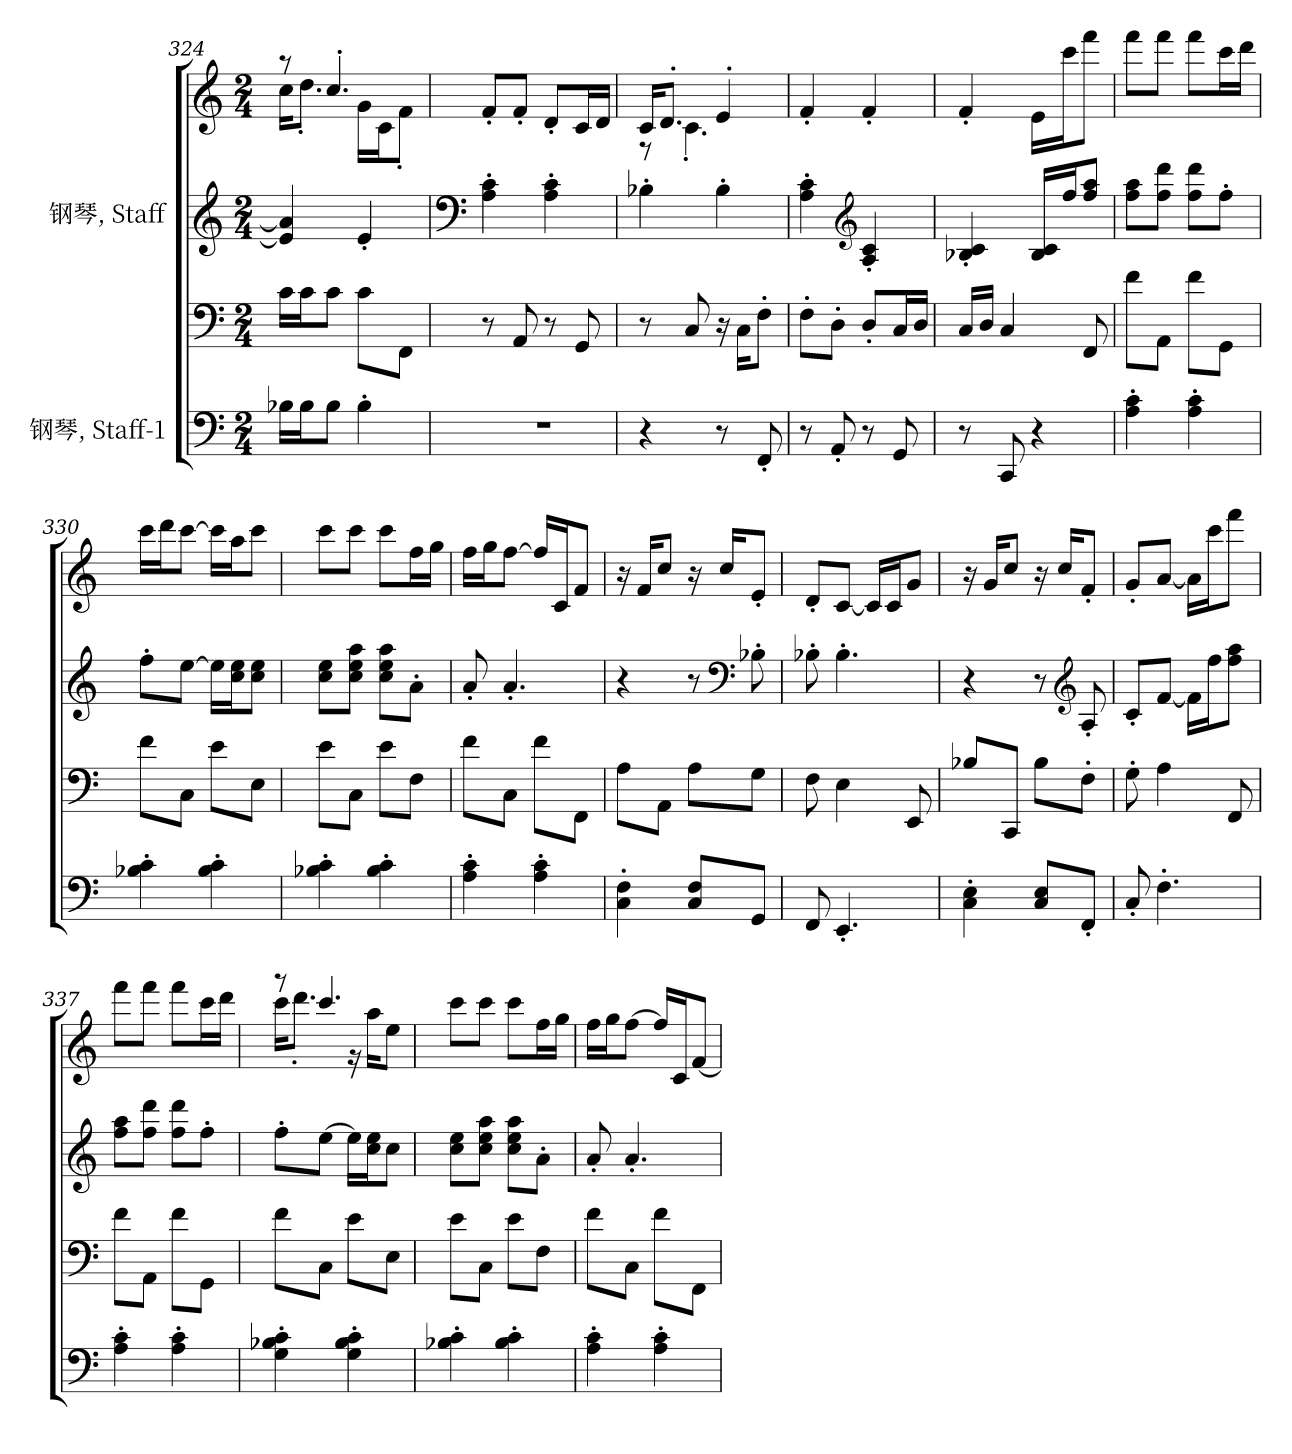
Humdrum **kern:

**kern	**kern	**kern	**kern
*part2	*part2	*part1	*part1
*staff4	*staff3	*staff2	*staff1
*I"钢琴, Staff-1	*	*I"钢琴, Staff	*
*clefF4	*clefF4	*clefG2	*clefG2
*k[]	*k[]	*k[]	*k[]
*M2/4	*M2/4	*M2/4	*M2/4
=324	=324	=324	=324
*	*	*	*^
16B-X\LL	16c\LL	4e/] 4a/]	8r	16cc\KL
16B-\J	16c\J	.	.	8.dd'\J
8B-\J	8c\J	.	4.cc'/	.
4B-'\	8c\L	4e'/	.	16g\LL
.	.	.	.	16c\J
.	8FF\J	.	.	8f'\J
*	*	*	*v	*v
=325	=325	=325	=325
*	*	*clefF4	*
2r	8r	4A\' 4c\'	8f'/L
.	8AA/	.	8f'/J
.	8r	4A\' 4c\'	8d'/L
.	8GG/	.	16c/L
.	.	.	16d/JJ
!!LO:LB:g=z
=326	=326	=326	=326
*	*	*	*^
4r	8r	4B-X'\	16c/KL	8r
.	.	.	8.d'/J	.
.	8C/	.	.	4.c'\
8r	16r	4B-'\	4e'/	.
.	16C\KL	.	.	.
8FF'/	8F'\J	.	.	.
*	*	*	*v	*v
=327	=327	=327	=327
8r	8F'\L	4A\' 4c\'	4f'/
8AA'/	8D'\J	.	.
*	*	*clefG2	*
8r	8D'/L	4A/' 4c/'	4f'/
8GG/	16C/L	.	.
.	16D/JJ	.	.
=328	=328	=328	=328
8r	16C/LL	4B-X/' 4c/'	4f'/
.	16D/JJ	.	.
8CC/	4C/	.	.
4r	.	16B-/ 16c/LL	16e\LL
.	.	16ff/J	16ccc\J
.	8FF/	8ff/ 8aa/J	8fff\J
=329	=329	=329	=329
4A\' 4c\'	8f\L	8ff\ 8aa\L	8fff\L
.	8AA\J	8ff\ 8ddd\J	8fff\J
4A\' 4c\'	8f\L	8ff\ 8ddd\L	8fff\L
.	8GG\J	8ff'\J	16ccc\L
.	.	.	16ddd\JJ
=330	=330	=330	=330
4B-X\' 4c\'	8f\L	8ff'\L	16ccc\LL
.	.	.	16ddd\J
.	8C\J	[8ee\J	[8ccc\J
4B-\' 4c\'	8e\L	16ee\LL]	16ccc\LL]
.	.	16cc\ 16ee\J	16aa\J
.	8E\J	8cc\ 8ee\J	8ccc\J
!!LO:PB:g=z
=331	=331	=331	=331
4B-X\' 4c\'	8e\L	8cc\ 8ee\L	8ccc\L
.	8C\J	8cc\ 8ee\ 8aa\J	8ccc\J
4B-\' 4c\'	8e\L	8cc\ 8ee\ 8aa\L	8ccc\L
.	8F\J	8a'\J	16ff\L
.	.	.	16gg\JJ
=332	=332	=332	=332
4A\' 4c\'	8f\L	8a'/	16ff\LL
.	.	.	16gg\J
.	8C\J	4.a'/	[8ff\J
4A\' 4c\'	8f\L	.	16ff/LL]
.	.	.	16c/J
.	8FF\J	.	8f/J
=333	=333	=333	=333
4C\' 4F\'	8A\L	4r	16r
.	.	.	16f/KL
.	8AA\J	.	8cc/J
8C/ 8F/L	8A\L	8r	16r
.	.	.	16cc/KL
*	*	*clefF4	*
8GG/J	8G\J	8B-X'\	8e'/J
=334	=334	=334	=334
8FF/	8F\	8B-X'\	8d'/L
4.EE'/	4E\	4.B-'\	[8c/J
.	.	.	16c/LL]
.	.	.	16c/J
.	8EE/	.	8g/J
=335	=335	=335	=335
4C\' 4E\'	8B-X/L	4r	16r
.	.	.	16g/KL
.	8CC/J	.	8cc/J
8C/ 8E/L	8B-\L	8r	16r
.	.	.	16cc/KL
*	*	*clefG2	*
8FF'/J	8F'\J	8A'/	8f'/J
!!LO:LB:g=z
=336	=336	=336	=336
8C'/	8G'\	8c'/L	8g'/L
4.F'\	4A\	[8f/J	[8a/J
.	.	16f\LL]	16a\LL]
.	.	16ff\J	16ccc\J
.	8FF/	8ff\ 8aa\J	8fff\J
=337	=337	=337	=337
4A\' 4c\'	8f\L	8ff\ 8aa\L	8fff\L
.	8AA\J	8ff\ 8ddd\J	8fff\J
4A\' 4c\'	8f\L	8ff\ 8ddd\L	8fff\L
.	8GG\J	8ff'\J	16ccc\L
.	.	.	16ddd\JJ
=338	=338	=338	=338
*	*	*	*^
4G\' 4B-X\' 4c\'	8f\L	8ff'\L	8r	16ccc\KL
.	.	.	.	8.ddd'\J
.	8C\J	[8ee\J	4.ccc/	.
4G\' 4B-\' 4c\'	8e\L	16ee\LL]	.	16r
.	.	16cc\ 16ee\J	.	16aa\KL
.	8E\J	8cc\J	.	8ee\J
*	*	*	*v	*v
=339	=339	=339	=339
4B-X\' 4c\'	8e\L	8cc\ 8ee\L	8ccc\L
.	8C\J	8cc\ 8ee\ 8aa\J	8ccc\J
4B-\' 4c\'	8e\L	8cc\ 8ee\ 8aa\L	8ccc\L
.	8F\J	8a'\J	16ff\L
.	.	.	16gg\JJ
=340	=340	=340	=340
4A\' 4c\'	8f\L	8a'/	16ff\LL
.	.	.	16gg\J
.	8C\J	4.a'/	[8ff\J
4A\' 4c\'	8f\L	.	16ff/LL]
.	.	.	16c/J
.	8FF\J	.	[8f/J
=	=	=	=
*-	*-	*-	*-
